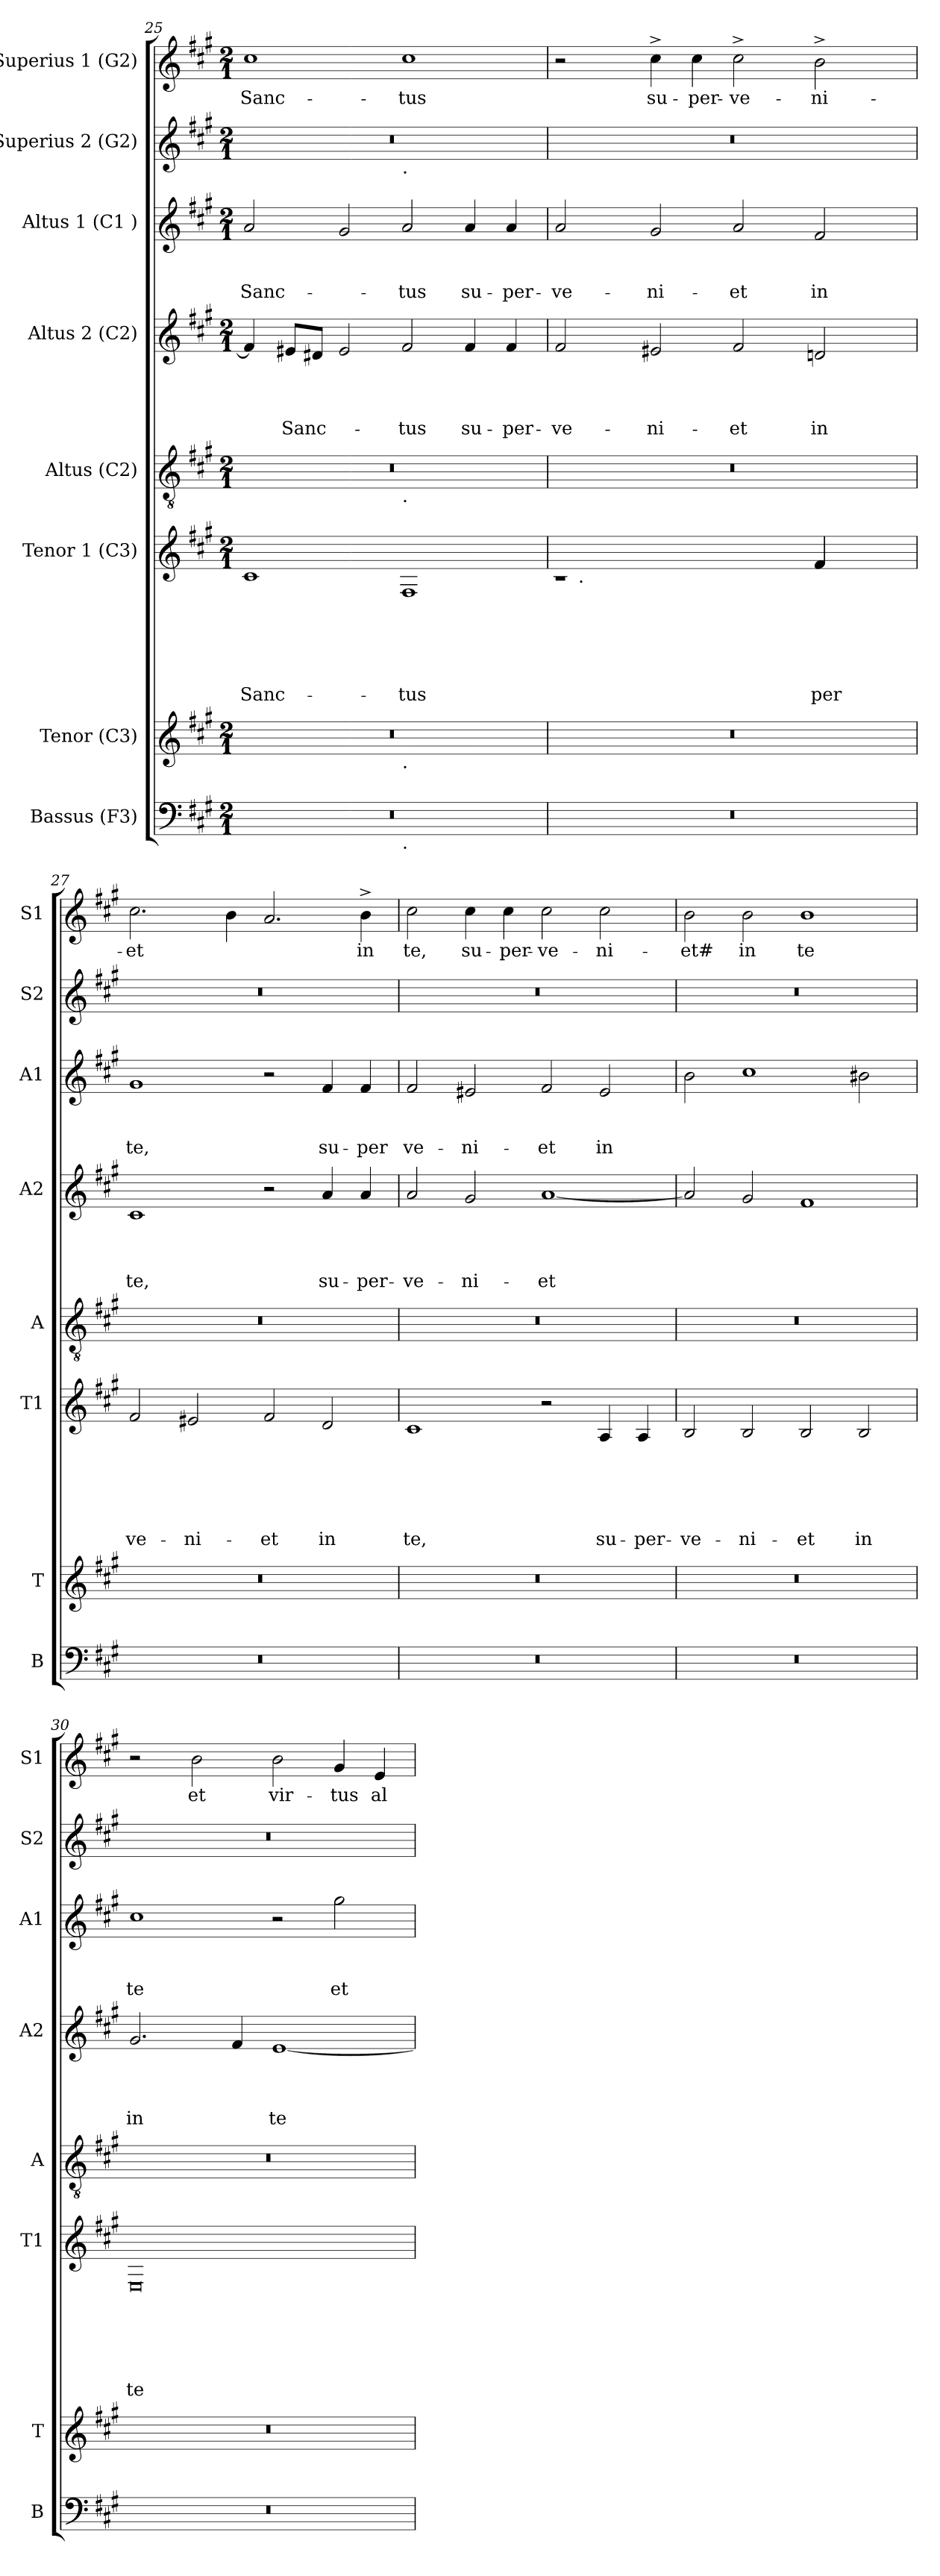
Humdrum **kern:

**kern	**kern	**kern	**text	**text	**text	**text	**text	**text	**kern	**kern	**text	**text	**text	**text	**kern	**text	**text	**text	**kern	**kern	**text
*part8	*part7	*part6	*part6	*part6	*part6	*part6	*part6	*part6	*part5	*part4	*part4	*part4	*part4	*part4	*part3	*part3	*part3	*part3	*part2	*part1	*part1
*staff8	*staff7	*staff6	*staff6	*staff6	*staff6	*staff6	*staff6	*staff6	*staff5	*staff4	*staff4	*staff4	*staff4	*staff4	*staff3	*staff3	*staff3	*staff3	*staff2	*staff1	*staff1
*I"Bassus (F3)	*I"Tenor (C3)	*I"Tenor 1 (C3)	*	*	*	*	*	*	*I"Altus (C2)	*I"Altus 2 (C2)	*	*	*	*	*I"Altus 1 (C1 )	*	*	*	*I"Superius 2 (G2)	*I"Superius 1 (G2)	*
*I'B	*I'T	*I'T1	*	*	*	*	*	*	*I'A	*I'A2	*	*	*	*	*I'A1	*	*	*	*I'S2	*I'S1	*
*clefF4	*clefG2	*clefG2	*	*	*	*	*	*	*clefGv2	*clefG2	*	*	*	*	*clefG2	*	*	*	*clefG2	*clefG2	*
*k[f#c#g#]	*k[f#c#g#]	*k[f#c#g#]	*	*	*	*	*	*	*k[f#c#g#]	*k[f#c#g#]	*	*	*	*	*k[f#c#g#]	*	*	*	*k[f#c#g#]	*k[f#c#g#]	*
*A:	*A:	*A:	*	*	*	*	*	*	*A:	*A:	*	*	*	*	*A:	*	*	*	*A:	*A:	*
*M2/1	*M2/1	*M2/1	*	*	*	*	*	*	*M2/1	*M2/1	*	*	*	*	*M2/1	*	*	*	*M2/1	*M2/1	*
=25	=25	=25	=25	=25	=25	=25	=25	=25	=25	=25	=25	=25	=25	=25	=25	=25	=25	=25	=25	=25	=25
!	!	!	!	!	!	!	!	!LO:LY:b	!	!	!	!	!	!	!	!	!	!LO:LY:b	!	!	!LO:LY:b
*^	*^	*	*	*	*	*	*	*	*^	*	*	*	*	*	*	*	*	*	*^	*	*
0r	1ryy	0r	1ryy	1c#	.	.	.	.	.	Sanc-	0r	1ryy	4f#/]	.	.	.	.	2a/	.	.	Sanc-	0r	1ryy	1cc#	Sanc-
!	!	!	!	!	!	!	!	!	!	!	!	!	!	!	!	!	!LO:LY:b	!	!	!	!	!	!	!	!
.	.	.	.	.	.	.	.	.	.	.	.	.	8e#X/L	.	.	.	Sanc-	.	.	.	.	.	.	.	.
.	.	.	.	.	.	.	.	.	.	.	.	.	8d#X/J	.	.	.	.	.	.	.	.	.	.	.	.
.	.	.	.	.	.	.	.	.	.	.	.	.	2e#/	.	.	.	.	2g#/	.	.	.	.	.	.	.
!	!	!	!	!	!	!	!	!	!	!	!	!	!	!	!	!	!	!	!	!	!	!	!LO:TX:b:t=.	!	!
!	!	!	!	!	!	!	!	!	!	!	!	!LO:TX:b:t=.	!	!	!	!	!	!	!	!	!	!	!	!	!
!	!	!	!LO:TX:b:t=.	!	!	!	!	!	!	!	!	!	!	!	!	!	!	!	!	!	!	!	!	!	!
!	!LO:TX:b:t=.	!	!	!	!	!	!	!	!	!	!	!	!	!	!	!	!	!	!	!	!	!	!	!	!
!	!	!	!	!	!	!	!	!	!	!LO:LY:b	!	!	!	!	!	!	!LO:LY:b	!	!	!	!LO:LY:b	!	!	!	!LO:LY:b
.	1ryy	.	1ryy	1F#	.	.	.	.	.	-tus	.	1ryy	2f#/	.	.	.	-tus	2a/	.	.	-tus	.	1ryy	1cc#	-tus
!	!	!	!	!	!	!	!	!	!	!	!	!	!	!	!	!	!LO:LY:b	!	!	!	!LO:LY:b	!	!	!	!
.	.	.	.	.	.	.	.	.	.	.	.	.	4f#/	.	.	.	su-	4a/	.	.	su-	.	.	.	.
!	!	!	!	!	!	!	!	!	!	!	!	!	!	!	!	!	!LO:LY:b	!	!	!	!LO:LY:b	!	!	!	!
.	.	.	.	.	.	.	.	.	.	.	.	.	4f#/	.	.	.	-per-	4a/	.	.	-per-	.	.	.	.
!!LO:LB:g=z
=26	=26	=26	=26	=26	=26	=26	=26	=26	=26	=26	=26	=26	=26	=26	=26	=26	=26	=26	=26	=26	=26	=26	=26	=26	=26
*	*	*	*	*^	*	*	*	*	*	*	*	*	*	*	*	*	*	*	*	*	*	*	*	*	*
*	*	*	*	*	*^	*	*	*	*	*	*	*	*	*	*	*	*	*	*	*	*	*	*	*	*	*
!	!	!	!	!	!	!	!	!	!	!	!	!	!	!	!	!	!	!	!LO:LY:b	!	!	!	!LO:LY:b	!	!	!	!
*v	*v	*	*	*	*	*	*	*	*	*	*	*	*v	*v	*	*	*	*	*	*	*	*	*	*v	*v	*	*
*	*v	*v	*	*	*	*	*	*	*	*	*	*	*	*	*	*	*	*	*	*	*	*	*	*
0r	0r	16.ryy	1rc	1.ryy	.	.	.	.	.	.	0r	2f#/	.	.	.	-ve-	2a/	.	.	-ve-	0r	2r	.
!	!	!LO:TX:b:t=.	!	!	!	!	!	!	!	!	!	!	!	!	!	!	!	!	!	!	!	!	!
.	.	4ryy	.	.	.	.	.	.	.	.	.	.	.	.	.	.	.	.	.	.	.	.	.
.	.	1ryy	.	.	.	.	.	.	.	.	.	.	.	.	.	.	.	.	.	.	.	.	.
!	!	!	!	!	!	!	!	!	!	!	!	!	!	!	!	!LO:LY:b	!	!	!	!LO:LY:b	!	!	!LO:LY:b
.	.	.	.	.	.	.	.	.	.	.	.	2e#X/	.	.	.	-ni-	2g#/	.	.	-ni-	.	4cc#^>\	su-
!	!	!	!	!	!	!	!	!	!	!	!	!	!	!	!	!	!	!	!	!	!	!	!LO:LY:b
.	.	.	.	.	.	.	.	.	.	.	.	.	.	.	.	.	.	.	.	.	.	4cc#\	-per-
!	!	!	!	!	!	!	!	!	!	!	!	!	!	!	!	!LO:LY:b	!	!	!	!LO:LY:b	!	!	!LO:LY:b:rj
.	.	.	2ryy	.	.	.	.	.	.	.	.	2f#/	.	.	.	-et	2a/	.	.	-et	.	2cc#^>\	-ve-
.	.	2ryy	.	.	.	.	.	.	.	.	.	.	.	.	.	.	.	.	.	.	.	.	.
!	!	!	!	!	!	!	!	!	!	!LO:LY:b	!	!	!	!	!	!	!	!	!	!	!	!	!
!	!	!	!	!	!	!	!	!	!	!LO:LY:b:rj	!	!	!	!	!	!LO:LY:b	!	!	!	!LO:LY:b	!	!	!LO:LY:b
.	.	.	4f#/	4f#/	.	.	.	.	.	-per-	.	2dn/	.	.	.	in	2f#/	.	.	in	.	2b^>\	-ni-
.	.	.	4ryy	4ryy	.	.	.	.	.	.	.	.	.	.	.	.	.	.	.	.	.	.	.
.	.	8ryy	.	.	.	.	.	.	.	.	.	.	.	.	.	.	.	.	.	.	.	.	.
.	.	32ryy	.	.	.	.	.	.	.	.	.	.	.	.	.	.	.	.	.	.	.	.	.
*	*	*v	*v	*v	*	*	*	*	*	*	*	*	*	*	*	*	*	*	*	*	*	*	*
=27	=27	=27	=27	=27	=27	=27	=27	=27	=27	=27	=27	=27	=27	=27	=27	=27	=27	=27	=27	=27	=27
!	!	!	!	!	!	!	!	!LO:LY:b	!	!	!	!	!	!LO:LY:b	!	!	!	!LO:LY:b	!	!	!LO:LY:b
0r	0r	2f#/	.	.	.	.	.	-ve-	0r	1c#	.	.	.	te,	1g#	.	.	te,	0r	2.cc#\	-et
!	!	!	!	!	!	!	!	!LO:LY:b	!	!	!	!	!	!	!	!	!	!	!	!	!
.	.	2e#X/	.	.	.	.	.	-ni-	.	.	.	.	.	.	.	.	.	.	.	.	.
.	.	.	.	.	.	.	.	.	.	.	.	.	.	.	.	.	.	.	.	4b\	.
!	!	!	!	!	!	!	!	!LO:LY:b	!	!	!	!	!	!	!	!	!	!	!	!	!
.	.	2f#/	.	.	.	.	.	-et	.	2r	.	.	.	.	2r	.	.	.	.	2.a/	.
!	!	!	!	!	!	!	!	!LO:LY:b	!	!	!	!	!	!LO:LY:b	!	!	!	!LO:LY:b	!	!	!
.	.	2d/	.	.	.	.	.	in	.	4a/	.	.	.	su-	4f#/	.	.	su-	.	.	.
!	!	!	!	!	!	!	!	!	!	!	!	!	!	!LO:LY:b:rj	!	!	!	!LO:LY:b:rj	!	!	!LO:LY:b
.	.	.	.	.	.	.	.	.	.	4a/	.	.	.	-per-	4f#/	.	.	-per	.	4b^>\	in
=28	=28	=28	=28	=28	=28	=28	=28	=28	=28	=28	=28	=28	=28	=28	=28	=28	=28	=28	=28	=28	=28
!	!	!	!	!	!	!	!	!LO:LY:b	!	!	!	!	!	!LO:LY:b	!	!	!	!LO:LY:b	!	!	!LO:LY:b
0r	0r	1c#	.	.	.	.	.	te,	0r	2a/	.	.	.	-ve-	2f#/	.	.	ve-	0r	2cc#\	te,
!	!	!	!	!	!	!	!	!	!	!	!	!	!	!LO:LY:b	!	!	!	!LO:LY:b	!	!	!LO:LY:b
.	.	.	.	.	.	.	.	.	.	2g#/	.	.	.	-ni-	2e#X/	.	.	-ni-	.	4cc#\	su-
!	!	!	!	!	!	!	!	!	!	!	!	!	!	!	!	!	!	!	!	!	!LO:LY:b
.	.	.	.	.	.	.	.	.	.	.	.	.	.	.	.	.	.	.	.	4cc#\	-per-
!	!	!	!	!	!	!	!	!	!	!	!	!	!	!LO:LY:b	!	!	!	!LO:LY:b	!	!	!LO:LY:b:rj
.	.	2r	.	.	.	.	.	.	.	[<1a	.	.	.	-et	2f#/	.	.	-et	.	2cc#\	-ve-
!	!	!	!	!	!	!	!	!LO:LY:b	!	!	!	!	!	!	!	!	!	!LO:LY:b	!	!	!LO:LY:b
.	.	4A/	.	.	.	.	.	su-	.	.	.	.	.	.	2e#/	.	.	in	.	2cc#\	-ni-
!	!	!	!	!	!	!	!	!LO:LY:b:rj	!	!	!	!	!	!	!	!	!	!	!	!	!
.	.	4A/	.	.	.	.	.	-per-	.	.	.	.	.	.	.	.	.	.	.	.	.
=29	=29	=29	=29	=29	=29	=29	=29	=29	=29	=29	=29	=29	=29	=29	=29	=29	=29	=29	=29	=29	=29
!	!	!	!	!	!	!	!	!LO:LY:b	!	!	!	!	!	!	!	!	!	!	!	!	!LO:LY:b
0r	0r	2B/	.	.	.	.	.	-ve-	0r	2a/]	.	.	.	.	2b\	.	.	.	0r	2b\	-et#
!	!	!	!	!	!	!	!	!LO:LY:b	!	!	!	!	!	!	!	!	!	!	!	!	!LO:LY:b
.	.	2B/	.	.	.	.	.	-ni-	.	2g#/	.	.	.	.	1cc#	.	.	.	.	2b\	in
!	!	!	!	!	!	!	!	!LO:LY:b	!	!	!	!	!	!	!	!	!	!	!	!	!LO:LY:b
.	.	2B/	.	.	.	.	.	-et	.	1f#	.	.	.	.	.	.	.	.	.	1b	te
!	!	!	!	!	!	!	!	!LO:LY:b	!	!	!	!	!	!	!	!	!	!	!	!	!
.	.	2B/	.	.	.	.	.	in	.	.	.	.	.	.	2b#X\	.	.	.	.	.	.
=30	=30	=30	=30	=30	=30	=30	=30	=30	=30	=30	=30	=30	=30	=30	=30	=30	=30	=30	=30	=30	=30
!	!	!	!	!	!	!	!	!LO:LY:b:rj	!	!	!	!	!	!LO:LY:b	!	!	!	!LO:LY:b	!	!	!
0r	0r	0E	.	.	.	.	.	te	0r	2.g#/	.	.	.	in	1cc#	.	.	te	0r	2r	.
!	!	!	!	!	!	!	!	!	!	!	!	!	!	!	!	!	!	!	!	!	!LO:LY:b
.	.	.	.	.	.	.	.	.	.	.	.	.	.	.	.	.	.	.	.	2b\	et
.	.	.	.	.	.	.	.	.	.	4f#/	.	.	.	.	.	.	.	.	.	.	.
!	!	!	!	!	!	!	!	!	!	!	!	!	!	!LO:LY:b	!	!	!	!	!	!	!LO:LY:b
.	.	.	.	.	.	.	.	.	.	[<1e	.	.	.	te	2r	.	.	.	.	2b\	vir-
!	!	!	!	!	!	!	!	!	!	!	!	!	!	!	!	!	!	!LO:LY:b	!	!	!LO:LY:b
.	.	.	.	.	.	.	.	.	.	.	.	.	.	.	2gg#\	.	.	et	.	4g#/	-tus
!	!	!	!	!	!	!	!	!	!	!	!	!	!	!	!	!	!	!	!	!	!LO:LY:b
.	.	.	.	.	.	.	.	.	.	.	.	.	.	.	.	.	.	.	.	4e/	al-
=	=	=	=	=	=	=	=	=	=	=	=	=	=	=	=	=	=	=	=	=	=
*-	*-	*-	*-	*-	*-	*-	*-	*-	*-	*-	*-	*-	*-	*-	*-	*-	*-	*-	*-	*-	*-
